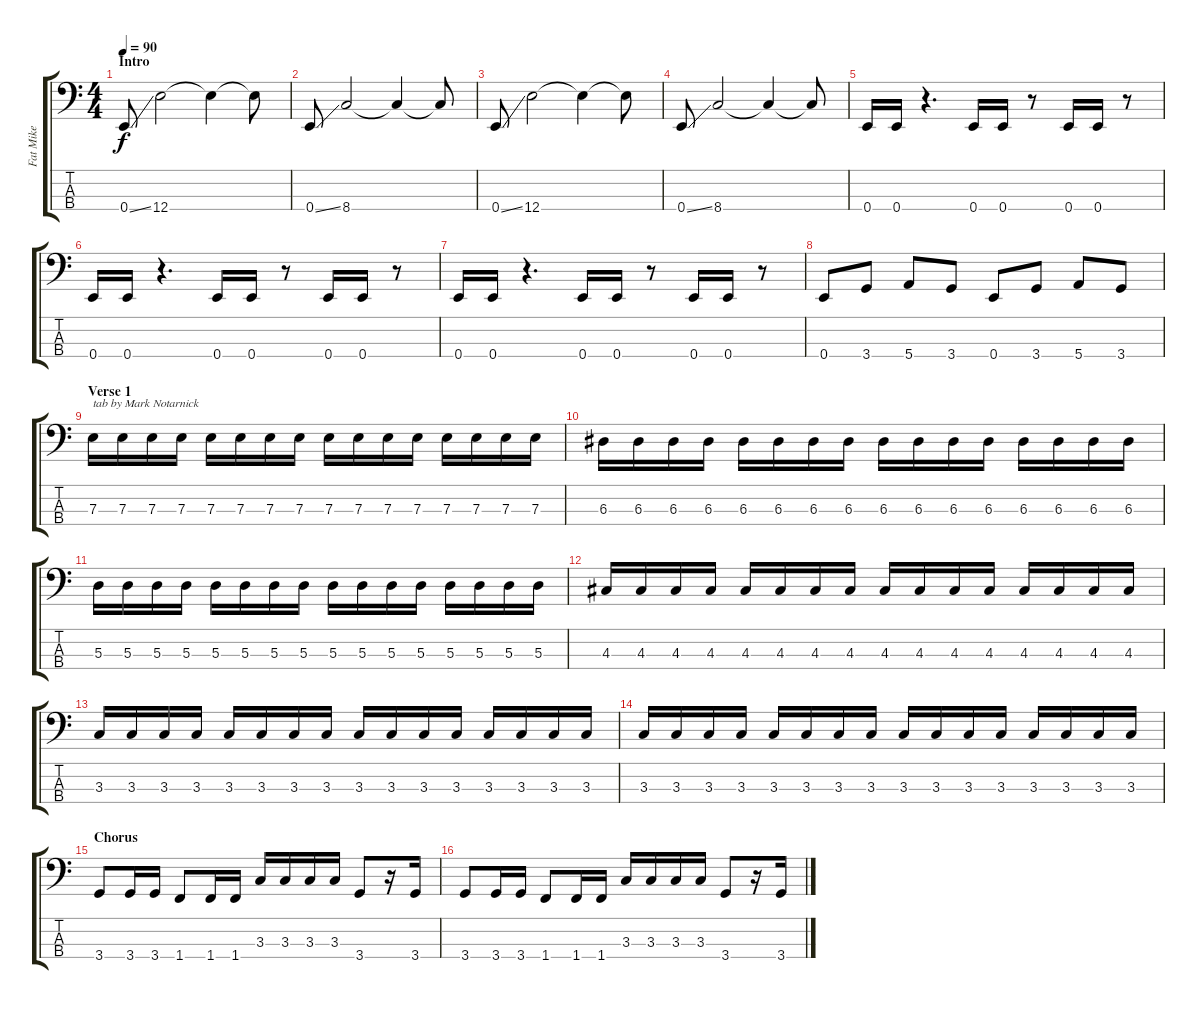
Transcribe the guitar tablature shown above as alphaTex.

\track ("Fat Mike" "Fat Mike") {instrument electricbasspick}
\staff {score tabs}
\tuning (G2 D2 A1 E1) {hide}
\ts (4 4)
\section ("" "Intro")
\tempo 90
\clef f4
\ks c
0.4{ss}.8{dy f instrument electricbasspick} 12.4.2 12.4{t}.4 12.4{t}.8 |
0.4{ss}.8 8.4.2 8.4{t}.4 8.4{t}.8 |
0.4{ss}.8 12.4.2 12.4{t}.4 12.4{t}.8 |
0.4{ss}.8 8.4.2 8.4{t}.4 8.4{t}.8 |
0.4.16 0.4.16 r.4{d} 0.4.16 0.4.16 r.8 0.4.16 0.4.16 r.8 |
0.4.16 0.4.16 r.4{d} 0.4.16 0.4.16 r.8 0.4.16 0.4.16 r.8 |
0.4.16 0.4.16 r.4{d} 0.4.16 0.4.16 r.8 0.4.16 0.4.16 r.8 |
0.4.8 3.4.8 5.4.8 3.4.8 0.4.8 3.4.8 5.4.8 3.4.8 |
\section ("" "Verse 1")
7.3.16{txt "tab by Mark Notarnick"} 7.3.16 7.3.16 7.3.16 7.3.16 7.3.16 7.3.16 7.3.16 7.3.16 7.3.16 7.3.16 7.3.16 7.3.16 7.3.16 7.3.16 7.3.16 |
6.3.16 6.3.16 6.3.16 6.3.16 6.3.16 6.3.16 6.3.16 6.3.16 6.3.16 6.3.16 6.3.16 6.3.16 6.3.16 6.3.16 6.3.16 6.3.16 |
5.3.16 5.3.16 5.3.16 5.3.16 5.3.16 5.3.16 5.3.16 5.3.16 5.3.16 5.3.16 5.3.16 5.3.16 5.3.16 5.3.16 5.3.16 5.3.16 |
4.3.16 4.3.16 4.3.16 4.3.16 4.3.16 4.3.16 4.3.16 4.3.16 4.3.16 4.3.16 4.3.16 4.3.16 4.3.16 4.3.16 4.3.16 4.3.16 |
3.3.16 3.3.16 3.3.16 3.3.16 3.3.16 3.3.16 3.3.16 3.3.16 3.3.16 3.3.16 3.3.16 3.3.16 3.3.16 3.3.16 3.3.16 3.3.16 |
3.3.16 3.3.16 3.3.16 3.3.16 3.3.16 3.3.16 3.3.16 3.3.16 3.3.16 3.3.16 3.3.16 3.3.16 3.3.16 3.3.16 3.3.16 3.3.16 |
\section ("" "Chorus")
3.4.8 3.4.16 3.4.16 1.4.8 1.4.16 1.4.16 3.3.16 3.3.16 3.3.16 3.3.16 3.4.8 r.16 3.4.16 |
3.4.8 3.4.16 3.4.16 1.4.8 1.4.16 1.4.16 3.3.16 3.3.16 3.3.16 3.3.16 3.4.8 r.16 3.4.16
